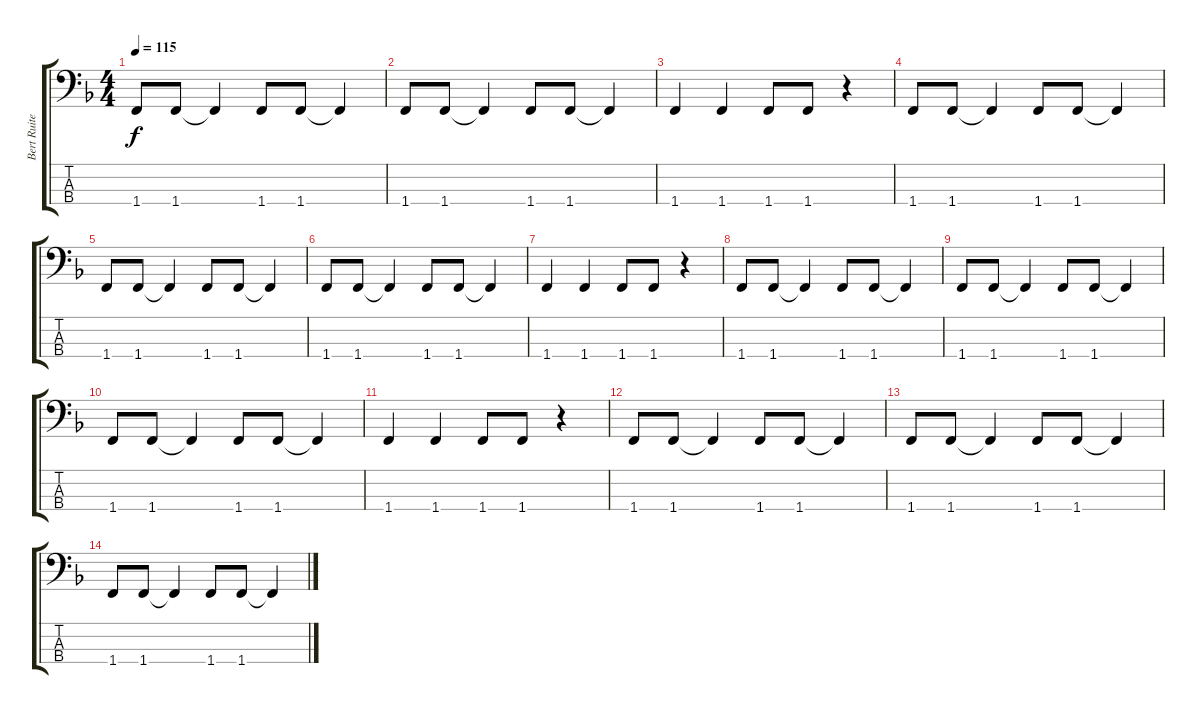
\track ("Bert Ruiter" "Bert Ruite") {instrument electricbassfinger}
\staff {score tabs}
\tuning (G2 D2 A1 E1) {hide}
\ts (4 4)
\tempo 115
\clef f4
\ks f
1.4.8{dy f} 1.4.8 1.4{t}.4 1.4.8 1.4.8 1.4{t}.4 |
1.4.8 1.4.8 1.4{t}.4 1.4.8 1.4.8 1.4{t}.4 |
1.4.4 1.4.4 1.4.8 1.4.8 r.4 |
1.4.8 1.4.8 1.4{t}.4 1.4.8 1.4.8 1.4{t}.4 |
1.4.8 1.4.8 1.4{t}.4 1.4.8 1.4.8 1.4{t}.4 |
1.4.8 1.4.8 1.4{t}.4 1.4.8 1.4.8 1.4{t}.4 |
1.4.4 1.4.4 1.4.8 1.4.8 r.4 |
1.4.8 1.4.8 1.4{t}.4 1.4.8 1.4.8 1.4{t}.4 |
1.4.8 1.4.8 1.4{t}.4 1.4.8 1.4.8 1.4{t}.4 |
1.4.8 1.4.8 1.4{t}.4 1.4.8 1.4.8 1.4{t}.4 |
1.4.4 1.4.4 1.4.8 1.4.8 r.4 |
1.4.8 1.4.8 1.4{t}.4 1.4.8 1.4.8 1.4{t}.4 |
1.4.8 1.4.8 1.4{t}.4 1.4.8 1.4.8 1.4{t}.4 |
1.4.8 1.4.8 1.4{t}.4 1.4.8 1.4.8 1.4{t}.4
